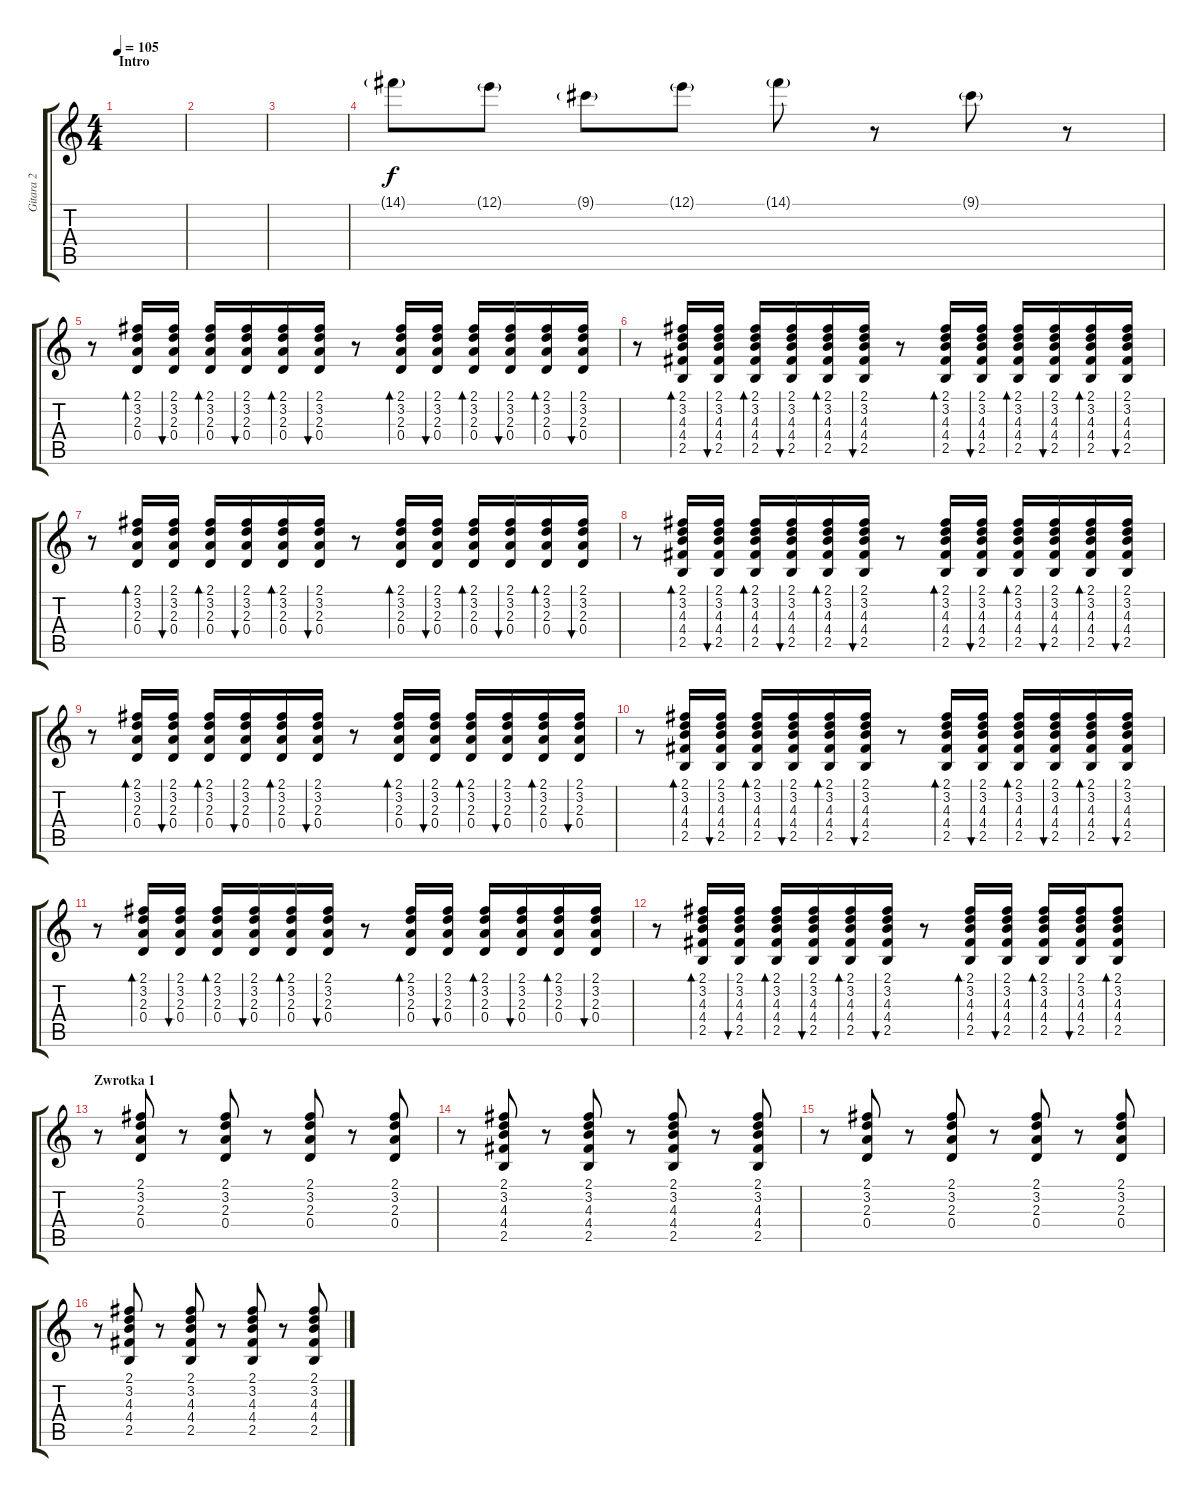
\track ("Gitara 2" "Gitara 2") {instrument electricguitarclean}
\staff {score tabs}
\tuning (E4 B3 G3 D3 A2 E2) {hide}
\ts (4 4)
\section ("" "Intro")
\tempo 105
\clef g2
\ks c
|
|
|
14.1{g}.8{volume 10} 12.1{g}.8 9.1{g}.8 12.1{g}.8 14.1{g}.8 r.8 9.1{g}.8 r.8 |
r.8{volume 9 balance 5} (2.1 3.2 2.3 0.4).16{bd 60} (2.1 3.2 2.3 0.4).16{bu 60} (2.1 3.2 2.3 0.4).16{bd 60} (2.1 3.2 2.3 0.4).16{bu 60} (2.1 3.2 2.3 0.4).16{bd 60} (2.1 3.2 2.3 0.4).16{bu 60} r.8 (2.1 3.2 2.3 0.4).16{bd 60} (2.1 3.2 2.3 0.4).16{bu 60} (2.1 3.2 2.3 0.4).16{bd 60} (2.1 3.2 2.3 0.4).16{bu 60} (2.1 3.2 2.3 0.4).16{bd 60} (2.1 3.2 2.3 0.4).16{bu 60} |
r.8 (2.1 3.2 4.3 4.4 2.5).16{bd 60} (2.1 3.2 4.3 4.4 2.5).16{bu 60} (2.1 3.2 4.3 4.4 2.5).16{bd 60} (2.1 3.2 4.3 4.4 2.5).16{bu 60} (2.1 3.2 4.3 4.4 2.5).16{bd 60} (2.1 3.2 4.3 4.4 2.5).16{bu 60} r.8 (2.1 3.2 4.3 4.4 2.5).16{bd 60} (2.1 3.2 4.3 4.4 2.5).16{bu 60} (2.1 3.2 4.3 4.4 2.5).16{bd 60} (2.1 3.2 4.3 4.4 2.5).16{bu 60} (2.1 3.2 4.3 4.4 2.5).16{bd 60} (2.1 3.2 4.3 4.4 2.5).16{bu 60} |
r.8 (2.1 3.2 2.3 0.4).16{bd 60} (2.1 3.2 2.3 0.4).16{bu 60} (2.1 3.2 2.3 0.4).16{bd 60} (2.1 3.2 2.3 0.4).16{bu 60} (2.1 3.2 2.3 0.4).16{bd 60} (2.1 3.2 2.3 0.4).16{bu 60} r.8 (2.1 3.2 2.3 0.4).16{bd 60} (2.1 3.2 2.3 0.4).16{bu 60} (2.1 3.2 2.3 0.4).16{bd 60} (2.1 3.2 2.3 0.4).16{bu 60} (2.1 3.2 2.3 0.4).16{bd 60} (2.1 3.2 2.3 0.4).16{bu 60} |
r.8 (2.1 3.2 4.3 4.4 2.5).16{bd 60} (2.1 3.2 4.3 4.4 2.5).16{bu 60} (2.1 3.2 4.3 4.4 2.5).16{bd 60} (2.1 3.2 4.3 4.4 2.5).16{bu 60} (2.1 3.2 4.3 4.4 2.5).16{bd 60} (2.1 3.2 4.3 4.4 2.5).16{bu 60} r.8 (2.1 3.2 4.3 4.4 2.5).16{bd 60} (2.1 3.2 4.3 4.4 2.5).16{bu 60} (2.1 3.2 4.3 4.4 2.5).16{bd 60} (2.1 3.2 4.3 4.4 2.5).16{bu 60} (2.1 3.2 4.3 4.4 2.5).16{bd 60} (2.1 3.2 4.3 4.4 2.5).16{bu 60} |
r.8 (2.1 3.2 2.3 0.4).16{bd 60} (2.1 3.2 2.3 0.4).16{bu 60} (2.1 3.2 2.3 0.4).16{bd 60} (2.1 3.2 2.3 0.4).16{bu 60} (2.1 3.2 2.3 0.4).16{bd 60} (2.1 3.2 2.3 0.4).16{bu 60} r.8 (2.1 3.2 2.3 0.4).16{bd 60} (2.1 3.2 2.3 0.4).16{bu 60} (2.1 3.2 2.3 0.4).16{bd 60} (2.1 3.2 2.3 0.4).16{bu 60} (2.1 3.2 2.3 0.4).16{bd 60} (2.1 3.2 2.3 0.4).16{bu 60} |
r.8 (2.1 3.2 4.3 4.4 2.5).16{bd 60} (2.1 3.2 4.3 4.4 2.5).16{bu 60} (2.1 3.2 4.3 4.4 2.5).16{bd 60} (2.1 3.2 4.3 4.4 2.5).16{bu 60} (2.1 3.2 4.3 4.4 2.5).16{bd 60} (2.1 3.2 4.3 4.4 2.5).16{bu 60} r.8 (2.1 3.2 4.3 4.4 2.5).16{bd 60} (2.1 3.2 4.3 4.4 2.5).16{bu 60} (2.1 3.2 4.3 4.4 2.5).16{bd 60} (2.1 3.2 4.3 4.4 2.5).16{bu 60} (2.1 3.2 4.3 4.4 2.5).16{bd 60} (2.1 3.2 4.3 4.4 2.5).16{bu 60} |
r.8 (2.1 3.2 2.3 0.4).16{bd 60} (2.1 3.2 2.3 0.4).16{bu 60} (2.1 3.2 2.3 0.4).16{bd 60} (2.1 3.2 2.3 0.4).16{bu 60} (2.1 3.2 2.3 0.4).16{bd 60} (2.1 3.2 2.3 0.4).16{bu 60} r.8 (2.1 3.2 2.3 0.4).16{bd 60} (2.1 3.2 2.3 0.4).16{bu 60} (2.1 3.2 2.3 0.4).16{bd 60} (2.1 3.2 2.3 0.4).16{bu 60} (2.1 3.2 2.3 0.4).16{bd 60} (2.1 3.2 2.3 0.4).16{bu 60} |
r.8 (2.1 3.2 4.3 4.4 2.5).16{bd 60} (2.1 3.2 4.3 4.4 2.5).16{bu 60} (2.1 3.2 4.3 4.4 2.5).16{bd 60} (2.1 3.2 4.3 4.4 2.5).16{bu 60} (2.1 3.2 4.3 4.4 2.5).16{bd 60} (2.1 3.2 4.3 4.4 2.5).16{bu 60} r.8 (2.1 3.2 4.3 4.4 2.5).16{bd 60} (2.1 3.2 4.3 4.4 2.5).16{bu 60} (2.1 3.2 4.3 4.4 2.5).16{bd 60} (2.1 3.2 4.3 4.4 2.5).16{bu 60} (2.1 3.2 4.3 4.4 2.5).8{bd 60} |
\section ("" "Zwrotka 1")
r.8 (2.1 3.2 2.3 0.4).8 r.8 (2.1 3.2 2.3 0.4).8 r.8 (2.1 3.2 2.3 0.4).8 r.8 (2.1 3.2 2.3 0.4).8 |
r.8 (2.1 3.2 4.3 4.4 2.5).8 r.8 (2.1 3.2 4.3 4.4 2.5).8 r.8 (2.1 3.2 4.3 4.4 2.5).8 r.8 (2.1 3.2 4.3 4.4 2.5).8 |
r.8 (2.1 3.2 2.3 0.4).8 r.8 (2.1 3.2 2.3 0.4).8 r.8 (2.1 3.2 2.3 0.4).8 r.8 (2.1 3.2 2.3 0.4).8 |
r.8 (2.1 3.2 4.3 4.4 2.5).8 r.8 (2.1 3.2 4.3 4.4 2.5).8 r.8 (2.1 3.2 4.3 4.4 2.5).8 r.8 (2.1 3.2 4.3 4.4 2.5).8
